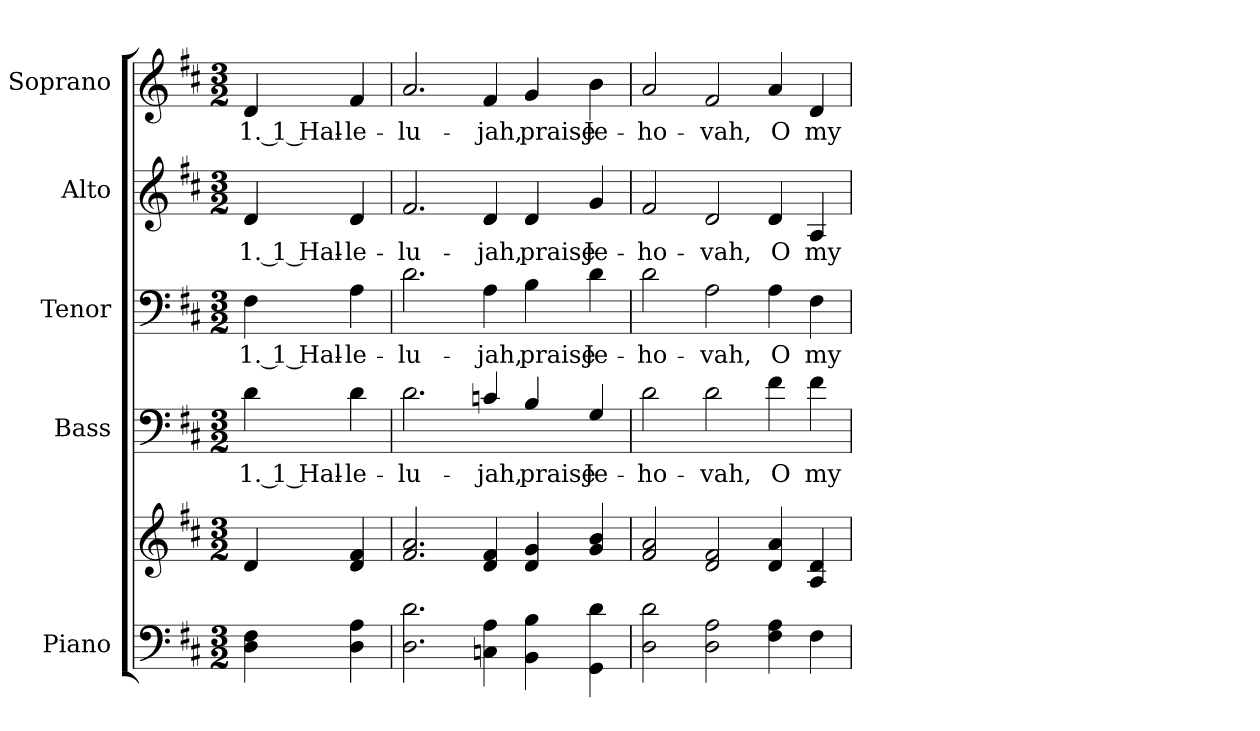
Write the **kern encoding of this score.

**kern	**kern	**kern	**text	**kern	**text	**kern	**text	**kern	**text
*part5	*part5	*part4	*part4	*part3	*part3	*part2	*part2	*part1	*part1
*staff6	*staff5	*staff4	*staff4	*staff3	*staff3	*staff2	*staff2	*staff1	*staff1
*I"Piano	*	*I"Bass	*	*I"Tenor	*	*I"Alto	*	*I"Soprano	*
*I'Pno.	*	*I'B.	*	*I'T.	*	*I'A.	*	*I'S.	*
!!LO:PB:g=z
*clefF4	*clefG2	*clefF4	*	*clefF4	*	*clefG2	*	*clefG2	*
*	*	*ITrd7c12	*	*	*	*	*	*	*
*k[f#c#]	*k[f#c#]	*k[f#c#]	*	*k[f#c#]	*	*k[f#c#]	*	*k[f#c#]	*
*D:	*D:	*D:	*	*D:	*	*D:	*	*D:	*
*M3/2	*M3/2	*M3/2	*	*M3/2	*	*M3/2	*	*M3/2	*
*MM160	*MM160	*MM160	*	*MM160	*	*MM160	*	*MM160	*
=1	=1	=1	=1	=1	=1	=1	=1	=1	=1
!	!	!	!LO:LY:b:color=#000000	!	!	!	!	!	!
!	!	!	!	!	!LO:LY:b:color=#000000	!	!	!	!
!	!	!	!	!	!	!	!LO:LY:b:color=#000000	!	!
!	!	!	!	!	!	!	!	!	!LO:LY:b:color=#000000
4Di\ 4F#i	4di/	4Di\	1. 1 Hal-	4F#i\	1. 1 Hal-	4di/	1. 1 Hal-	4di/	1. 1 Hal-
!	!	!	!LO:LY:b:color=#000000	!	!	!	!	!	!
!	!	!	!	!	!LO:LY:b:color=#000000	!	!	!	!
!	!	!	!	!	!	!	!LO:LY:b:color=#000000	!	!
!	!	!	!	!	!	!	!	!	!LO:LY:b:color=#000000
4Di\ 4Ai	4di/ 4f#i	4Di\	-le-	4Ai\	-le-	4di/	-le-	4f#i/	-le-
=2	=2	=2	=2	=2	=2	=2	=2	=2	=2
!	!	!	!LO:LY:b:color=#000000	!	!	!	!	!	!
!	!	!	!	!	!LO:LY:b:color=#000000	!	!	!	!
!	!	!	!	!	!	!	!LO:LY:b:color=#000000	!	!
!	!	!	!	!	!	!	!	!	!LO:LY:b:color=#000000
2.Di\ 2.di	2.f#i/ 2.ai	2.Di\	-lu-	2.di\	-lu-	2.f#i/	-lu-	2.ai/	-lu-
!	!	!	!LO:LY:b:color=#000000	!	!	!	!	!	!
!	!	!	!	!	!LO:LY:b:color=#000000	!	!	!	!
!	!	!	!	!	!	!	!LO:LY:b:color=#000000	!	!
!	!	!	!	!	!	!	!	!	!LO:LY:b:color=#000000
4Cni\ 4Ai	4di/ 4f#i	4Cni/	-jah,	4Ai\	-jah,	4di/	-jah,	4f#i/	-jah,
!	!	!	!LO:LY:b:color=#000000	!	!	!	!	!	!
!	!	!	!	!	!LO:LY:b:color=#000000	!	!	!	!
!	!	!	!	!	!	!	!LO:LY:b:color=#000000	!	!
!	!	!	!	!	!	!	!	!	!LO:LY:b:color=#000000
4BBi\ 4Bi	4di/ 4gi	4BBi/	praise	4Bi\	praise	4di/	praise	4gi/	praise
!	!	!	!LO:LY:b:color=#000000	!	!	!	!	!	!
!	!	!	!	!	!LO:LY:b:color=#000000	!	!	!	!
!	!	!	!	!	!	!	!LO:LY:b:color=#000000	!	!
!	!	!	!	!	!	!	!	!	!LO:LY:b:color=#000000
4GGi\ 4di	4gi/ 4bi	4GGi/	Je-	4di\	Je-	4gi/	Je-	4bi\	Je-
=3	=3	=3	=3	=3	=3	=3	=3	=3	=3
!	!	!	!LO:LY:b:color=#000000	!	!	!	!	!	!
!	!	!	!	!	!LO:LY:b:color=#000000	!	!	!	!
!	!	!	!	!	!	!	!LO:LY:b:color=#000000	!	!
!	!	!	!	!	!	!	!	!	!LO:LY:b:color=#000000
2Di\ 2di	2f#i/ 2ai	2Di\	-ho-	2di\	-ho-	2f#i/	-ho-	2ai/	-ho-
!	!	!	!LO:LY:b:color=#000000	!	!	!	!	!	!
!	!	!	!	!	!LO:LY:b:color=#000000	!	!	!	!
!	!	!	!	!	!	!	!LO:LY:b:color=#000000	!	!
!	!	!	!	!	!	!	!	!	!LO:LY:b:color=#000000
2Di\ 2Ai	2di/ 2f#i	2Di\	-vah,	2Ai\	-vah,	2di/	-vah,	2f#i/	-vah,
!	!	!	!LO:LY:b:color=#000000	!	!	!	!	!	!
!	!	!	!	!	!LO:LY:b:color=#000000	!	!	!	!
!	!	!	!	!	!	!	!LO:LY:b:color=#000000	!	!
!	!	!	!	!	!	!	!	!	!LO:LY:b:color=#000000
4F#i\ 4Ai	4di/ 4ai	4F#i\	O	4Ai\	O	4di/	O	4ai/	O
!	!	!	!LO:LY:b:color=#000000	!	!	!	!	!	!
!	!	!	!	!	!LO:LY:b:color=#000000	!	!	!	!
!	!	!	!	!	!	!	!LO:LY:b:color=#000000	!	!
!	!	!	!	!	!	!	!	!	!LO:LY:b:color=#000000
4F#i\	4Ai/ 4di	4F#i\	my	4F#i\	my	4Ai/	my	4di/	my
=	=	=	=	=	=	=	=	=	=
*-	*-	*-	*-	*-	*-	*-	*-	*-	*-
